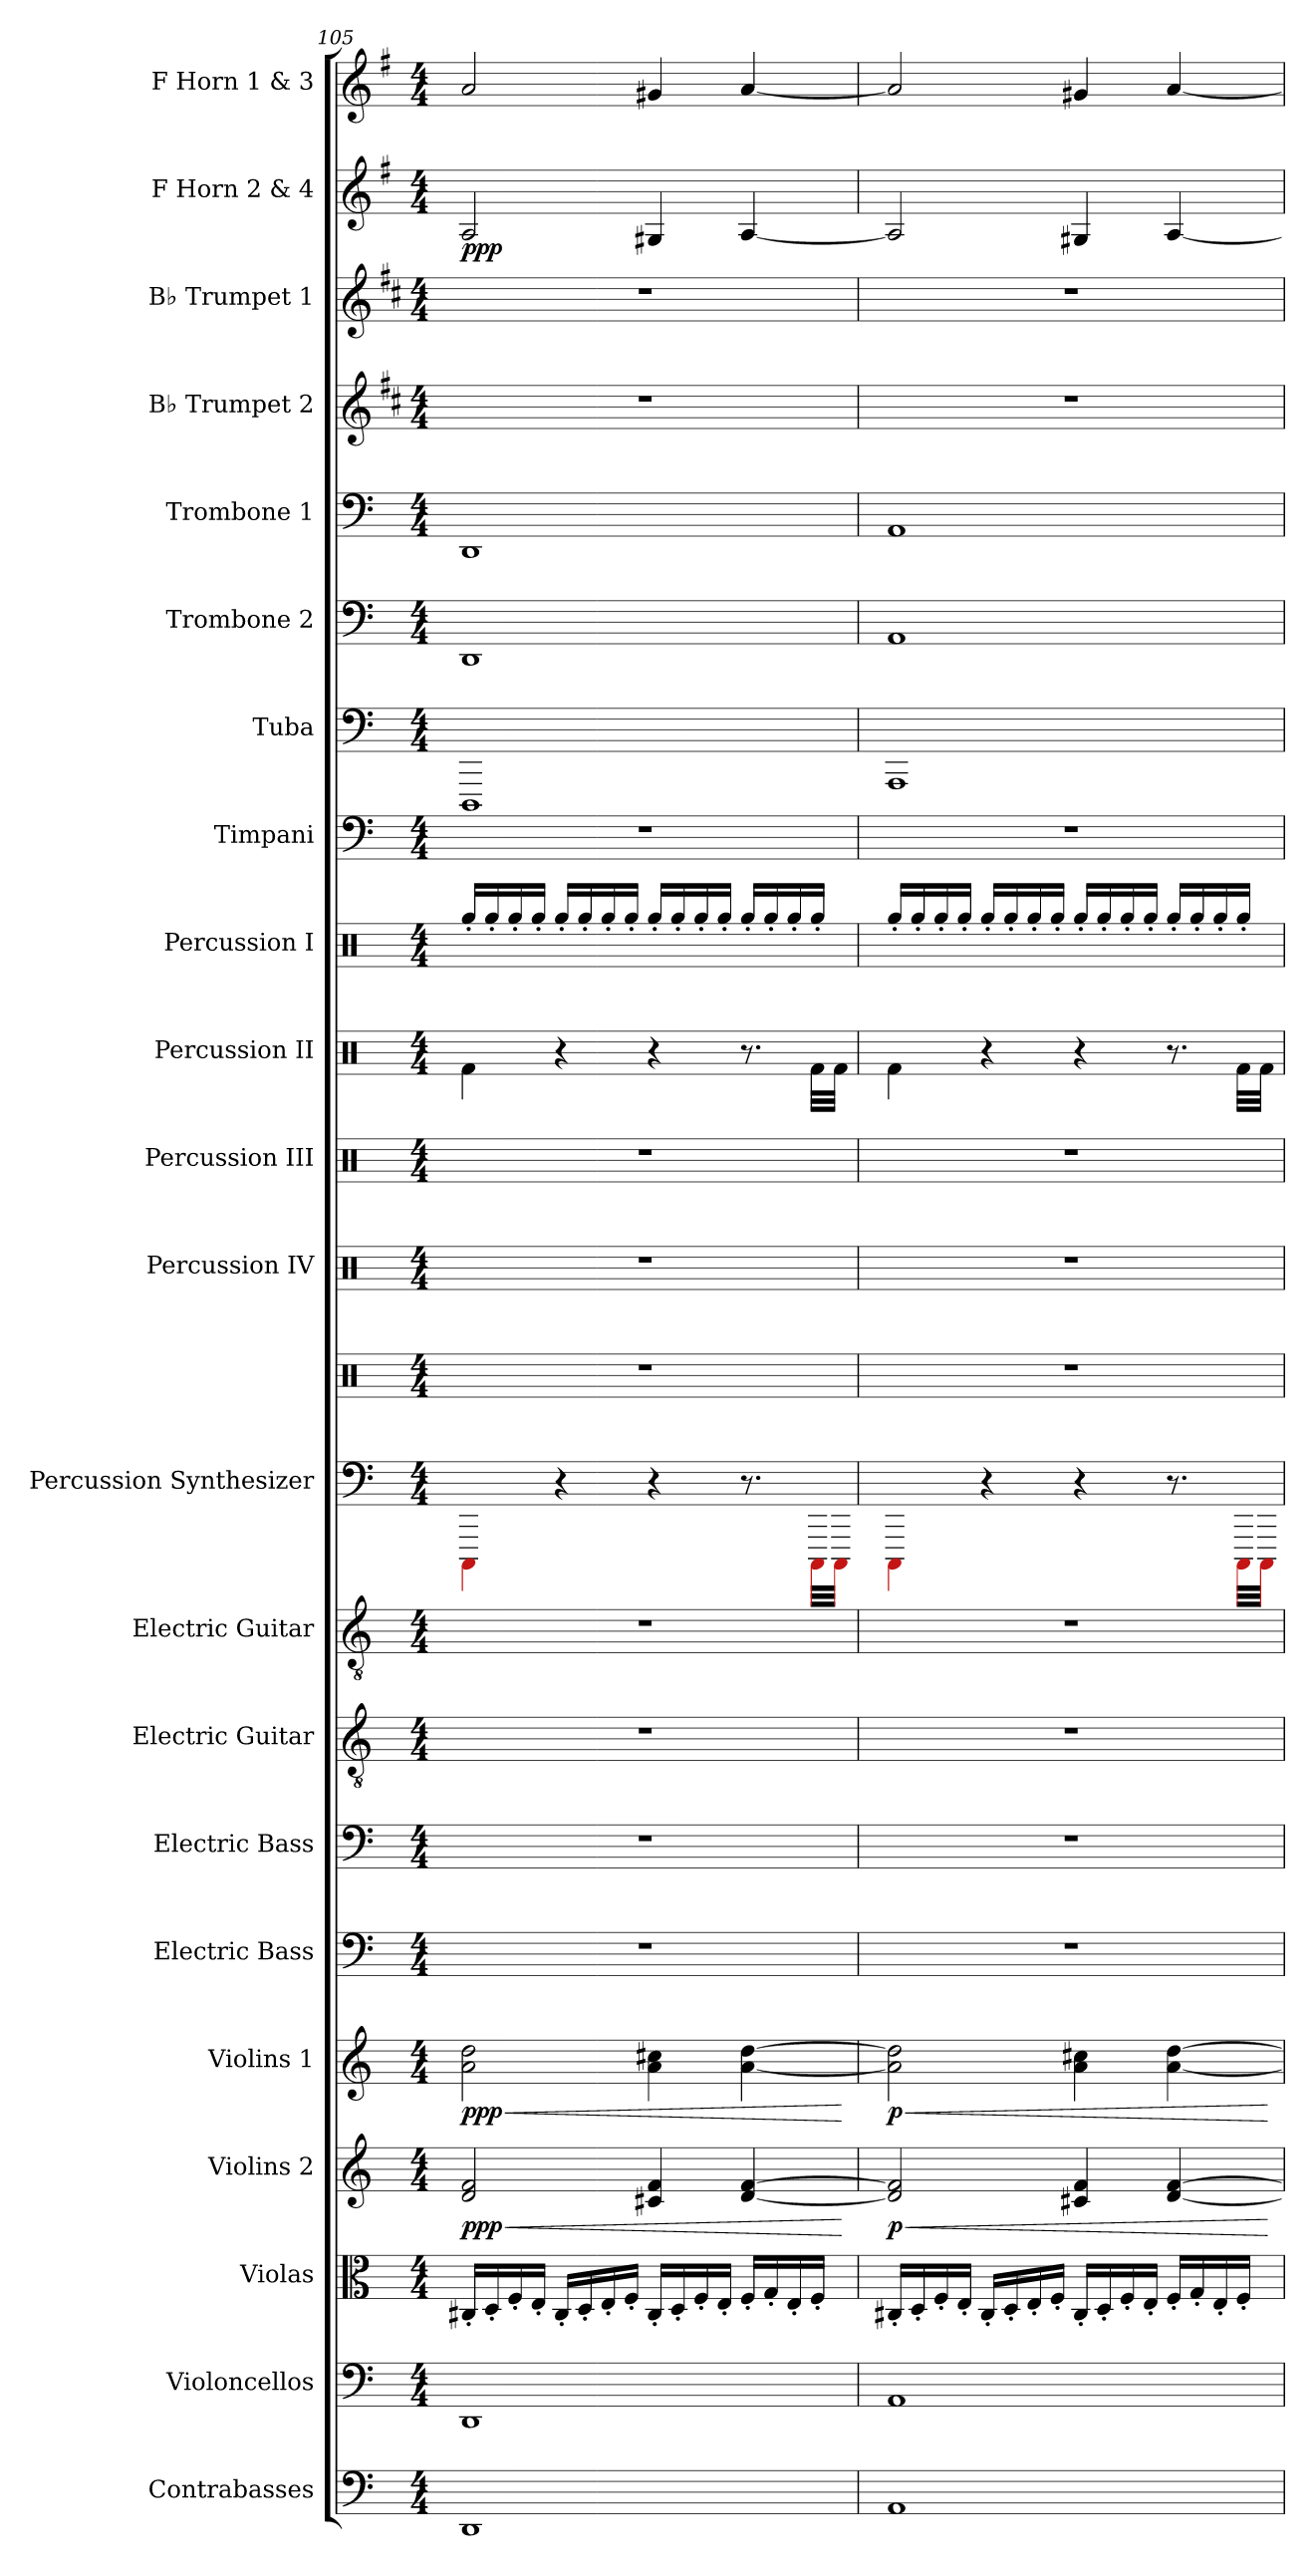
**kern	**kern	**kern	**kern	**dynam	**kern	**dynam	**kern	**kern	**kern	**kern	**kern	**kern	**kern	**kern	**kern	**kern	**kern	**kern	**kern	**kern	**kern	**kern	**kern	**dynam	**kern
*part22	*part21	*part20	*part19	*part19	*part18	*part18	*part17	*part16	*part15	*part14	*part13	*part13	*part12	*part11	*part10	*part9	*part8	*part7	*part6	*part5	*part4	*part3	*part2	*part2	*part1
*staff23	*staff22	*staff21	*staff20	*staff20	*staff19	*staff19	*staff18	*staff17	*staff16	*staff15	*staff14	*staff13	*staff12	*staff11	*staff10	*staff9	*staff8	*staff7	*staff6	*staff5	*staff4	*staff3	*staff2	*staff2	*staff1
*I"Contrabasses	*I"Violoncellos	*I"Violas	*I"Violins 2	*	*I"Violins 1	*	*I"Electric Bass	*I"Electric Bass	*I"Electric Guitar	*I"Electric Guitar	*I"Percussion Synthesizer	*	*I"Percussion IV	*I"Percussion III	*I"Percussion II	*I"Percussion I	*I"Timpani	*I"Tuba	*I"Trombone 2	*I"Trombone 1	*I"B♭ Trumpet 2	*I"B♭ Trumpet 1	*I"F Horn 2 &amp; 4	*	*I"F Horn 1 &amp; 3
*I'Cbs.	*I'Vcs.	*I'Vlas.	*I'Vlns. 2	*	*I'Vlns. 1	*	*I'El. B.	*I'El. B.	*I'El. Guit.	*I'El. Guit.	*I'Perc. Syn.	*	*I'Perc. IV	*I'Perc. III	*I'Perc. II	*I'Perc. I	*I'Timp.	*I'Tba.	*I'Tbn. 2	*I'Tbn. 1	*I'B♭ Tpt. 2	*I'B♭ Tpt. 1	*I'F Hn. 2 4	*	*I'F Hn. 1 3
*clefF4	*clefF4	*clefC3	*clefG2	*	*clefG2	*	*clefF4	*clefF4	*clefGv2	*clefGv2	*clefF4	*clefX	*clefX	*clefX	*clefX	*clefX	*clefF4	*clefF4	*clefF4	*clefF4	*clefG2	*clefG2	*clefG2	*	*clefG2
*ITrd7c12	*	*	*	*	*	*	*ITrd7c12	*ITrd7c12	*	*	*	*	*	*	*	*	*	*	*	*	*ITrd1c2	*ITrd1c2	*ITrd4c7	*	*ITrd4c7
*k[]	*k[]	*k[]	*k[]	*	*k[]	*	*k[]	*k[]	*k[]	*k[]	*k[]	*k[]	*k[]	*k[]	*k[]	*k[]	*k[]	*k[]	*k[]	*k[]	*k[]	*k[]	*k[]	*	*k[]
*M4/4	*M4/4	*M4/4	*M4/4	*	*M4/4	*	*M4/4	*M4/4	*M4/4	*M4/4	*M4/4	*M4/4	*M4/4	*M4/4	*M4/4	*M4/4	*M4/4	*M4/4	*M4/4	*M4/4	*M4/4	*M4/4	*M4/4	*	*M4/4
=105	=105	=105	=105	=105	=105	=105	=105	=105	=105	=105	=105	=105	=105	=105	=105	=105	=105	=105	=105	=105	=105	=105	=105	=105	=105
!	!	!	!	!LO:HP:b	!	!LO:HP:b	!	!	!	!	!	!	!	!	!	!	!	!	!	!	!	!	!	!	!
!	!	!	!	!LO:DY:n=1:b	!	!LO:DY:n=1:b	!	!	!	!	!	!	!	!	!	!	!	!	!	!	!	!	!	!LO:DY:b	!
1DDD	1DD	16C#X'/LL	2d/ 2f/	< ppp	2a\ 2dd\	< ppp	1r	1r	1r	1r	4RAA\	1r	1r	1r	4Rf\	16Rgg'/LL	1r	1DDD	1DD	1DD	1r	1r	2D/	ppp	2d/
.	.	16D'/	.	.	.	.	.	.	.	.	.	.	.	.	.	16Rgg'/	.	.	.	.	.	.	.	.	.
.	.	16F'/	.	.	.	.	.	.	.	.	.	.	.	.	.	16Rgg'/	.	.	.	.	.	.	.	.	.
.	.	16E'/JJ	.	.	.	.	.	.	.	.	.	.	.	.	.	16Rgg'/JJ	.	.	.	.	.	.	.	.	.
.	.	16C#'/LL	.	.	.	.	.	.	.	.	4r	.	.	.	4r	16Rgg'/LL	.	.	.	.	.	.	.	.	.
.	.	16D'/	.	.	.	.	.	.	.	.	.	.	.	.	.	16Rgg'/	.	.	.	.	.	.	.	.	.
.	.	16E'/	.	.	.	.	.	.	.	.	.	.	.	.	.	16Rgg'/	.	.	.	.	.	.	.	.	.
.	.	16F'/JJ	.	.	.	.	.	.	.	.	.	.	.	.	.	16Rgg'/JJ	.	.	.	.	.	.	.	.	.
.	.	16C#'/LL	4c#X/ 4f/	.	4a\ 4cc#X\	.	.	.	.	.	4r	.	.	.	4r	16Rgg'/LL	.	.	.	.	.	.	4C#X/	.	4c#X/
.	.	16D'/	.	.	.	.	.	.	.	.	.	.	.	.	.	16Rgg'/	.	.	.	.	.	.	.	.	.
.	.	16F'/	.	.	.	.	.	.	.	.	.	.	.	.	.	16Rgg'/	.	.	.	.	.	.	.	.	.
.	.	16E'/JJ	.	.	.	.	.	.	.	.	.	.	.	.	.	16Rgg'/JJ	.	.	.	.	.	.	.	.	.
.	.	16F'/LL	[4d/ [4f/	.	[4a\ [4dd\	.	.	.	.	.	8.r	.	.	.	8.r	16Rgg'/LL	.	.	.	.	.	.	[4D/	.	[4d/
.	.	16G'/	.	.	.	.	.	.	.	.	.	.	.	.	.	16Rgg'/	.	.	.	.	.	.	.	.	.
.	.	16E'/	.	.	.	.	.	.	.	.	.	.	.	.	.	16Rgg'/	.	.	.	.	.	.	.	.	.
.	.	16F'/JJ	.	.	.	.	.	.	.	.	32RAA\LLL	.	.	.	32Rf\LLL	16Rgg'/JJ	.	.	.	.	.	.	.	.	.
.	.	.	.	.	.	.	.	.	.	.	32RAA\JJJ	.	.	.	32Rf\JJJ	.	.	.	.	.	.	.	.	.	.
.	.	.	.	[	.	[	.	.	.	.	.	.	.	.	.	.	.	.	.	.	.	.	.	.	.
=106	=106	=106	=106	=106	=106	=106	=106	=106	=106	=106	=106	=106	=106	=106	=106	=106	=106	=106	=106	=106	=106	=106	=106	=106	=106
!	!	!	!	!LO:HP:b	!	!LO:HP:b	!	!	!	!	!	!	!	!	!	!	!	!	!	!	!	!	!	!	!
!	!	!	!	!LO:DY:n=1:b	!	!LO:DY:n=1:b	!	!	!	!	!	!	!	!	!	!	!	!	!	!	!	!	!	!	!
1AAA	1AA	16C#X'/LL	2d/] 2f/]	< p	2a\] 2dd\]	< p	1r	1r	1r	1r	4RAA\	1r	1r	1r	4Rf\	16Rgg'/LL	1r	1AAA	1AA	1AA	1r	1r	2D/]	.	2d/]
.	.	16D'/	.	.	.	.	.	.	.	.	.	.	.	.	.	16Rgg'/	.	.	.	.	.	.	.	.	.
.	.	16F'/	.	.	.	.	.	.	.	.	.	.	.	.	.	16Rgg'/	.	.	.	.	.	.	.	.	.
.	.	16E'/JJ	.	.	.	.	.	.	.	.	.	.	.	.	.	16Rgg'/JJ	.	.	.	.	.	.	.	.	.
.	.	16C#'/LL	.	.	.	.	.	.	.	.	4r	.	.	.	4r	16Rgg'/LL	.	.	.	.	.	.	.	.	.
.	.	16D'/	.	.	.	.	.	.	.	.	.	.	.	.	.	16Rgg'/	.	.	.	.	.	.	.	.	.
.	.	16E'/	.	.	.	.	.	.	.	.	.	.	.	.	.	16Rgg'/	.	.	.	.	.	.	.	.	.
.	.	16F'/JJ	.	.	.	.	.	.	.	.	.	.	.	.	.	16Rgg'/JJ	.	.	.	.	.	.	.	.	.
.	.	16C#'/LL	4c#X/ 4f/	.	4a\ 4cc#X\	.	.	.	.	.	4r	.	.	.	4r	16Rgg'/LL	.	.	.	.	.	.	4C#X/	.	4c#X/
.	.	16D'/	.	.	.	.	.	.	.	.	.	.	.	.	.	16Rgg'/	.	.	.	.	.	.	.	.	.
.	.	16F'/	.	.	.	.	.	.	.	.	.	.	.	.	.	16Rgg'/	.	.	.	.	.	.	.	.	.
.	.	16E'/JJ	.	.	.	.	.	.	.	.	.	.	.	.	.	16Rgg'/JJ	.	.	.	.	.	.	.	.	.
.	.	16F'/LL	[4d/ [4f/	.	[4a\ [4dd\	.	.	.	.	.	8.r	.	.	.	8.r	16Rgg'/LL	.	.	.	.	.	.	[4D/	.	[4d/
.	.	16G'/	.	.	.	.	.	.	.	.	.	.	.	.	.	16Rgg'/	.	.	.	.	.	.	.	.	.
.	.	16E'/	.	.	.	.	.	.	.	.	.	.	.	.	.	16Rgg'/	.	.	.	.	.	.	.	.	.
.	.	16F'/JJ	.	.	.	.	.	.	.	.	32RAA\LLL	.	.	.	32Rf\LLL	16Rgg'/JJ	.	.	.	.	.	.	.	.	.
.	.	.	.	.	.	.	.	.	.	.	32RAA\JJJ	.	.	.	32Rf\JJJ	.	.	.	.	.	.	.	.	.	.
.	.	.	.	[	.	[	.	.	.	.	.	.	.	.	.	.	.	.	.	.	.	.	.	.	.
=	=	=	=	=	=	=	=	=	=	=	=	=	=	=	=	=	=	=	=	=	=	=	=	=	=
*-	*-	*-	*-	*-	*-	*-	*-	*-	*-	*-	*-	*-	*-	*-	*-	*-	*-	*-	*-	*-	*-	*-	*-	*-	*-
